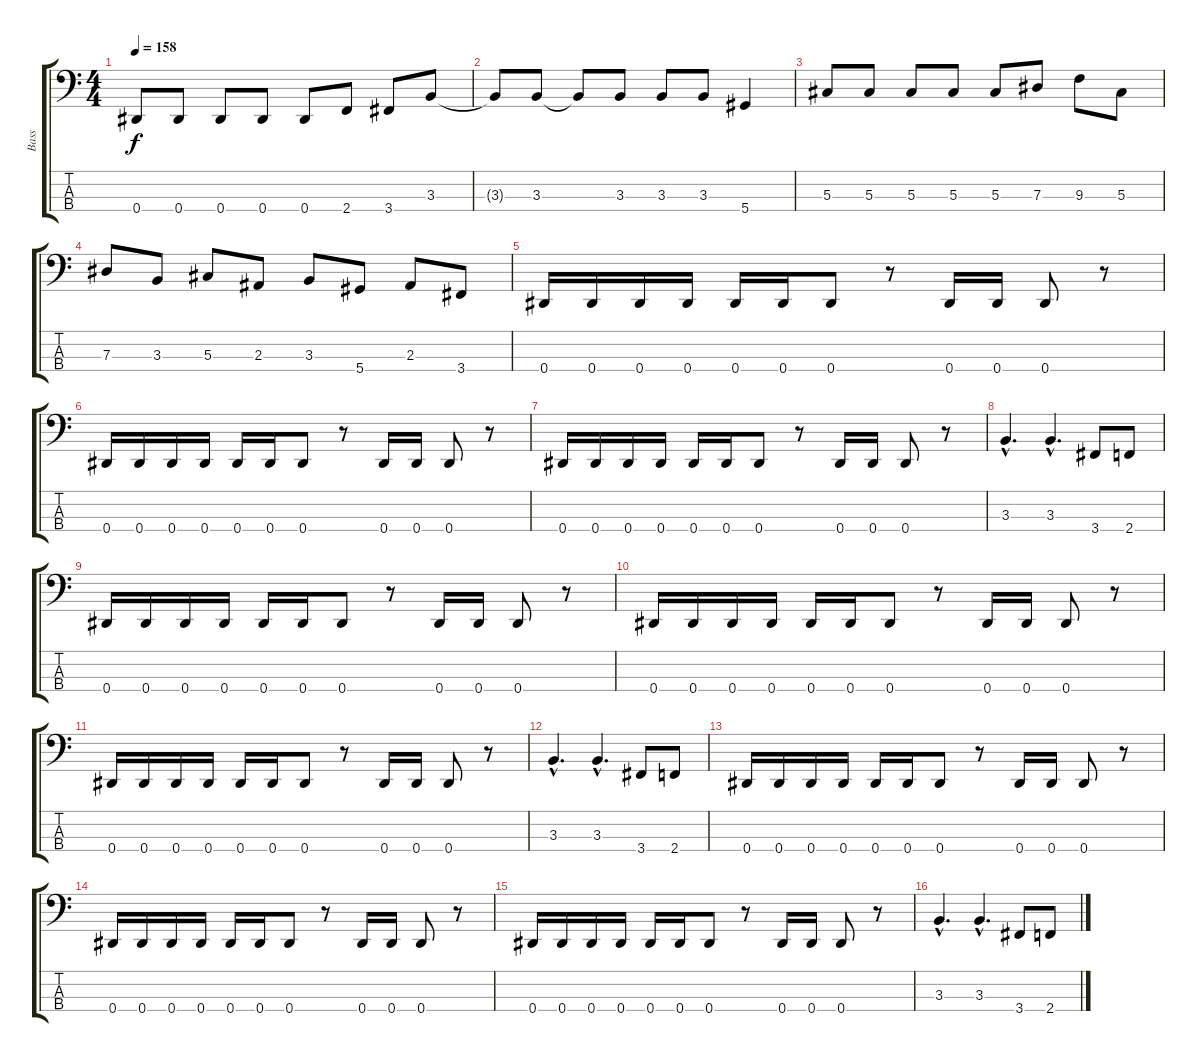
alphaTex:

\track ("Bass" "Bass") {instrument electricbasspick}
\staff {score tabs}
\tuning (Gb2 Db2 Ab1 Eb1) {hide}
\ts (4 4)
\tempo 158
\clef f4
\ks c
0.4.8{dy f} 0.4.8 0.4.8 0.4.8 0.4.8 2.4.8 3.4.8 3.3.8 |
3.3{t}.8 3.3.8 3.3{t}.8 3.3.8 3.3.8 3.3.8 5.4.4 |
5.3.8 5.3.8 5.3.8 5.3.8 5.3.8 7.3.8 9.3.8 5.3.8 |
7.3.8 3.3.8 5.3.8 2.3.8 3.3.8 5.4.8 2.3.8 3.4.8 |
0.4.16 0.4.16 0.4.16 0.4.16 0.4.16 0.4.16 0.4.8 r.8 0.4.16 0.4.16 0.4.8 r.8 |
0.4.16 0.4.16 0.4.16 0.4.16 0.4.16 0.4.16 0.4.8 r.8 0.4.16 0.4.16 0.4.8 r.8 |
0.4.16 0.4.16 0.4.16 0.4.16 0.4.16 0.4.16 0.4.8 r.8 0.4.16 0.4.16 0.4.8 r.8 |
3.3{hac}.4{d} 3.3{hac}.4{d} 3.4.8 2.4.8 |
0.4.16 0.4.16 0.4.16 0.4.16 0.4.16 0.4.16 0.4.8 r.8 0.4.16 0.4.16 0.4.8 r.8 |
0.4.16 0.4.16 0.4.16 0.4.16 0.4.16 0.4.16 0.4.8 r.8 0.4.16 0.4.16 0.4.8 r.8 |
0.4.16 0.4.16 0.4.16 0.4.16 0.4.16 0.4.16 0.4.8 r.8 0.4.16 0.4.16 0.4.8 r.8 |
3.3{hac}.4{d} 3.3{hac}.4{d} 3.4.8 2.4.8 |
0.4.16 0.4.16 0.4.16 0.4.16 0.4.16 0.4.16 0.4.8 r.8 0.4.16 0.4.16 0.4.8 r.8 |
0.4.16 0.4.16 0.4.16 0.4.16 0.4.16 0.4.16 0.4.8 r.8 0.4.16 0.4.16 0.4.8 r.8 |
0.4.16 0.4.16 0.4.16 0.4.16 0.4.16 0.4.16 0.4.8 r.8 0.4.16 0.4.16 0.4.8 r.8 |
3.3{hac}.4{d} 3.3{hac}.4{d} 3.4.8 2.4.8
